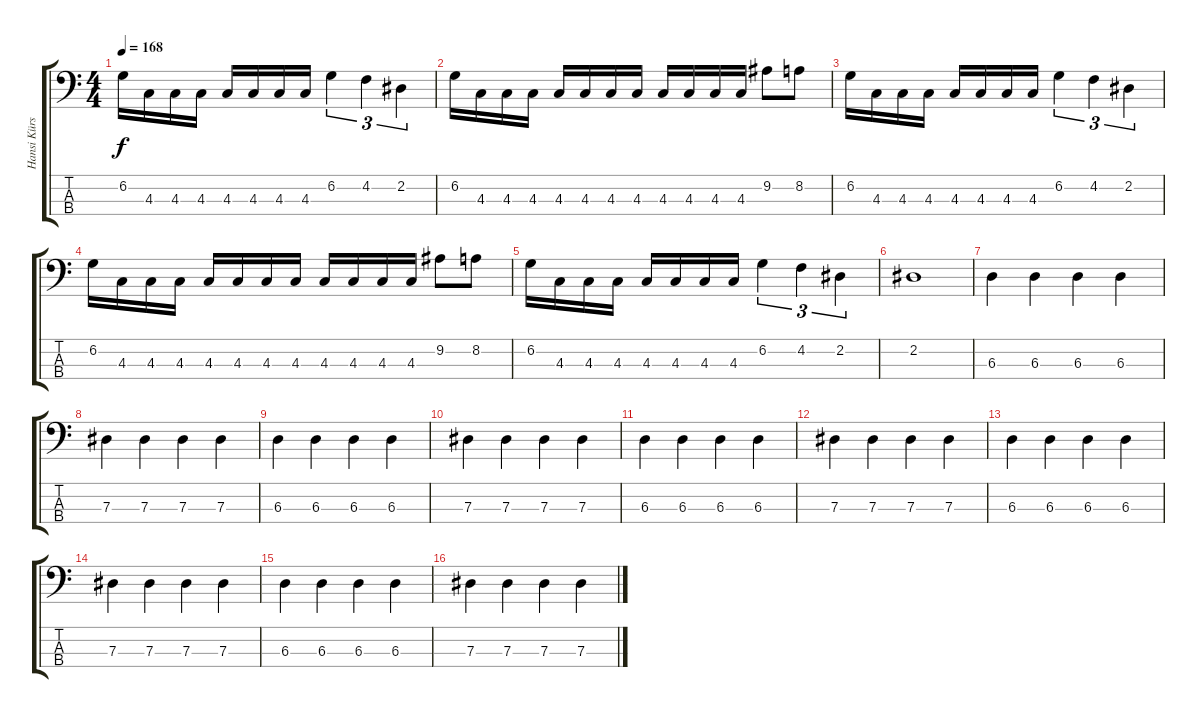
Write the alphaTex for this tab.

\track ("Hansi Kürsch" "Hansi Kürs") {instrument electricbassfinger}
\staff {score tabs}
\tuning (Gb2 Db2 Ab1 Eb1) {hide}
\ts (4 4)
\tempo 168
\clef f4
\ks c
6.2.16{dy f} 4.3.16 4.3.16 4.3.16 4.3.16 4.3.16 4.3.16 4.3.16 6.2.4{tu (3 2)} 4.2.4{tu (3 2)} 2.2.4{tu (3 2)} |
6.2.16 4.3.16 4.3.16 4.3.16 4.3.16 4.3.16 4.3.16 4.3.16 4.3.16 4.3.16 4.3.16 4.3.16 9.2.8 8.2.8 |
6.2.16 4.3.16 4.3.16 4.3.16 4.3.16 4.3.16 4.3.16 4.3.16 6.2.4{tu (3 2)} 4.2.4{tu (3 2)} 2.2.4{tu (3 2)} |
6.2.16 4.3.16 4.3.16 4.3.16 4.3.16 4.3.16 4.3.16 4.3.16 4.3.16 4.3.16 4.3.16 4.3.16 9.2.8 8.2.8 |
6.2.16 4.3.16 4.3.16 4.3.16 4.3.16 4.3.16 4.3.16 4.3.16 6.2.4{tu (3 2)} 4.2.4{tu (3 2)} 2.2.4{tu (3 2)} |
2.2.1 |
6.3.4 6.3.4 6.3.4 6.3.4 |
7.3.4 7.3.4 7.3.4 7.3.4 |
6.3.4 6.3.4 6.3.4 6.3.4 |
7.3.4 7.3.4 7.3.4 7.3.4 |
6.3.4 6.3.4 6.3.4 6.3.4 |
7.3.4 7.3.4 7.3.4 7.3.4 |
6.3.4 6.3.4 6.3.4 6.3.4 |
7.3.4 7.3.4 7.3.4 7.3.4 |
6.3.4 6.3.4 6.3.4 6.3.4 |
7.3.4 7.3.4 7.3.4 7.3.4
